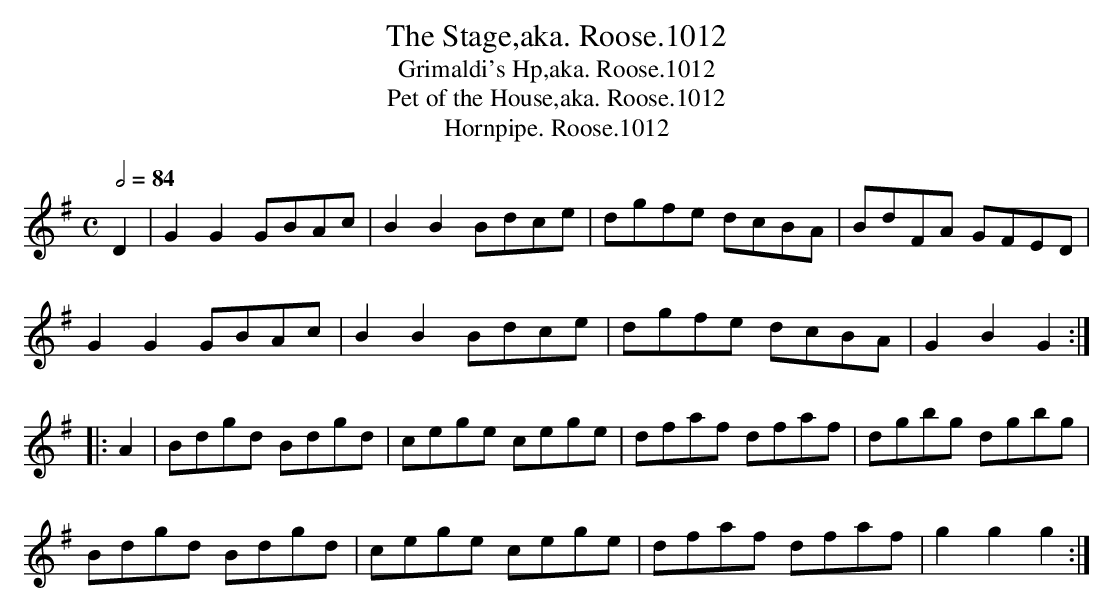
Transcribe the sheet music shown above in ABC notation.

X:1
T:Stage,aka. Roose.1012, The
T:Grimaldi's Hp,aka. Roose.1012
T:Pet of the House,aka. Roose.1012
T:Hornpipe. Roose.1012
M:C
L:1/8
Q:1/2=84
K:G
D2|G2G2 GBAc|B2B2 Bdce|dgfe dcBA|BdFA GFED|
G2G2 GBAc|B2B2 Bdce|dgfe dcBA|G2B2G2:|
|:A2|Bdgd Bdgd|cege cege|dfaf dfaf|dgbg dgbg|
Bdgd Bdgd|cege cege|dfaf dfaf|g2g2g2:|
